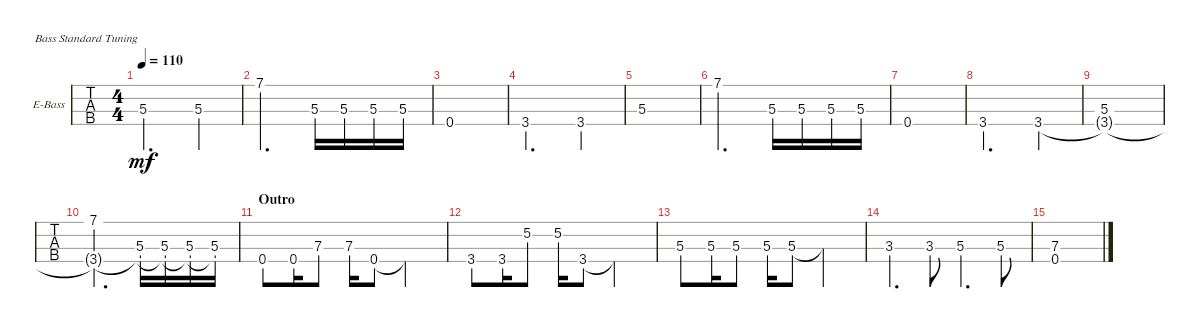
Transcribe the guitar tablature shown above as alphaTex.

\defaultSystemsLayout 4
\bracketExtendMode groupsimilarinstruments
\firstSystemTrackNameOrientation horizontal
\otherSystemsTrackNameOrientation horizontal
\track ("Cole Train" "E-Bass") {instrument electricbassfinger}
\staff {tabs}
\tuning (G2 D2 A1 E1)
\ts (4 4)
\tempo 110
\clef f4
\ks c
5.3.2{d dy mf} 5.3.4 |
7.1.2{d} 5.3.16 5.3.16 5.3.16 5.3.16 |
0.4.1 |
3.4.2{d} 3.4.4 |
5.3.1 |
7.1.2{d} 5.3.16 5.3.16 5.3.16 5.3.16 |
0.4.1 |
3.4.2{d} 3.4.4 |
(5.3 3.4{t}).1 |
(7.1 3.4{t}).2{d} (5.3 3.4{t}).16 (5.3 3.4{t}).16 (5.3 3.4{t}).16 (5.3 3.4{t}).16 |
\section ("" "Outro")
0.4.8 0.4.16 7.3.8 7.3.16 0.4.8 0.4{t}.2 |
3.4.8 3.4.16 5.2.8 5.2.16 3.4.8 3.4{t}.2 |
5.3.8 5.3.16 5.3.8 5.3.16 5.3.8 5.3{t}.2 |
3.3.4{d} 3.3.8 5.3.4{d} 5.3.8 |
(0.4 7.3).1
